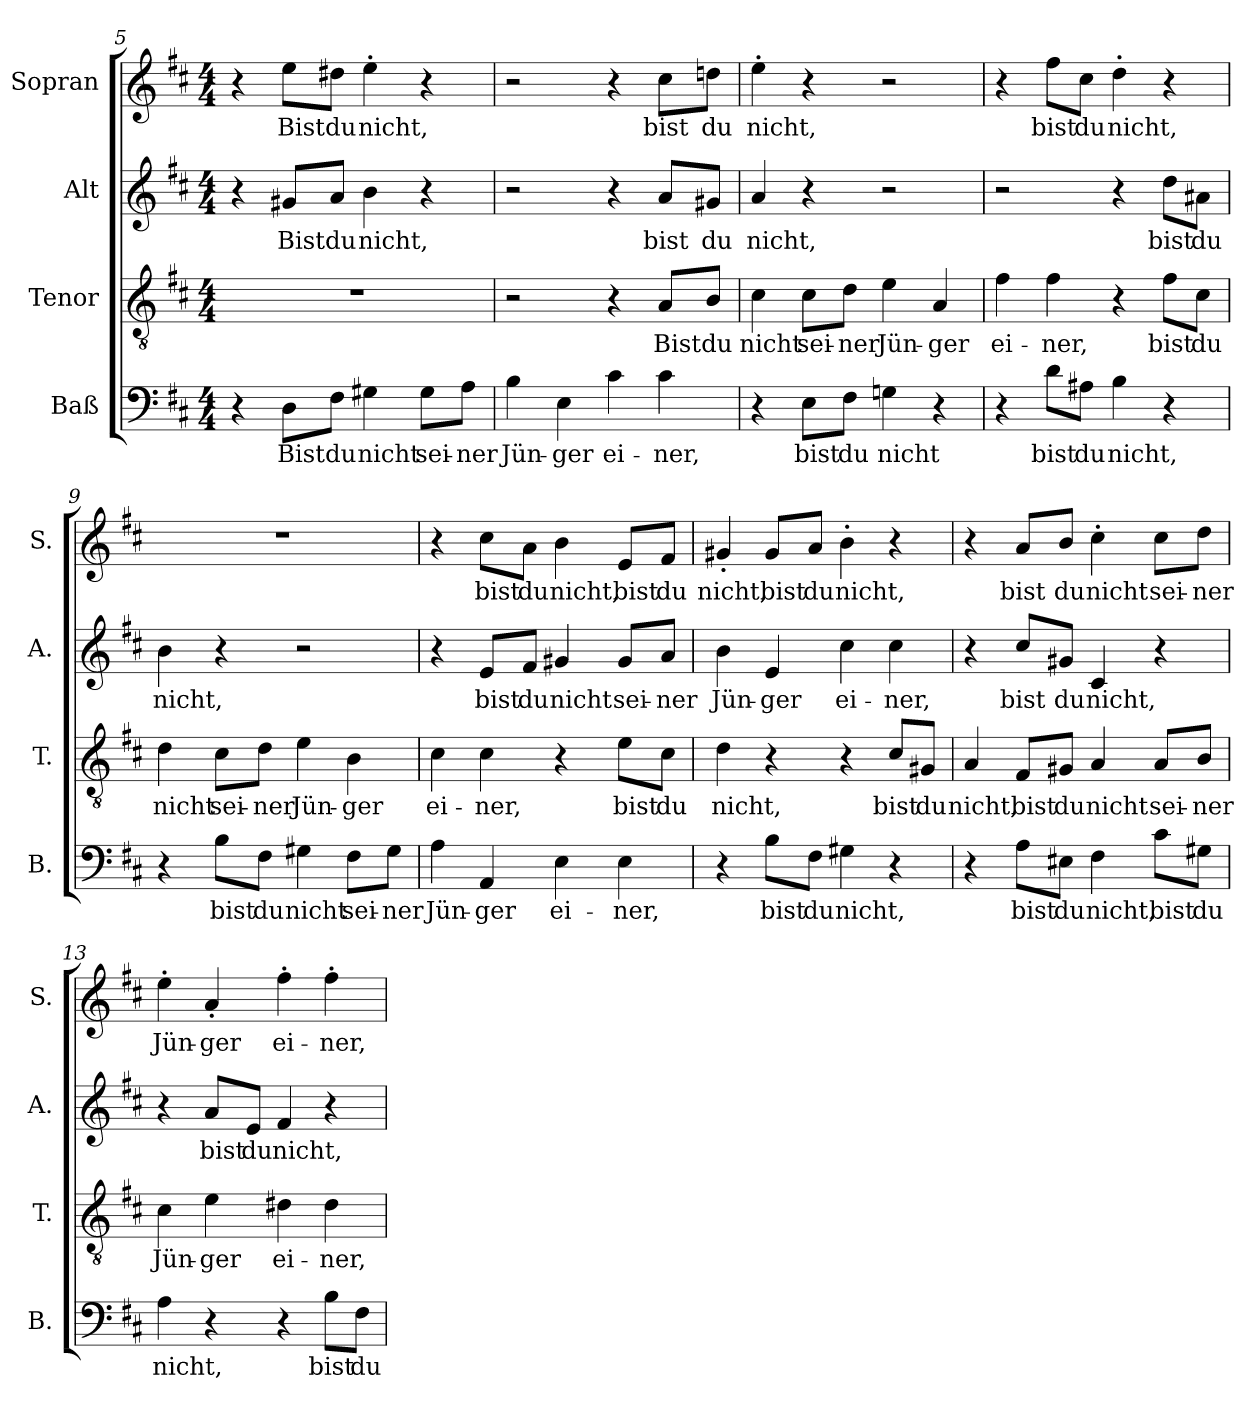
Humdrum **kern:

**kern	**text	**kern	**text	**kern	**text	**kern	**text
*part4	*part4	*part3	*part3	*part2	*part2	*part1	*part1
*staff4	*staff4	*staff3	*staff3	*staff2	*staff2	*staff1	*staff1
*I"Baß	*	*I"Tenor	*	*I"Alt	*	*I"Sopran	*
*I'B.	*	*I'T.	*	*I'A.	*	*I'S.	*
*clefF4	*	*clefGv2	*	*clefG2	*	*clefG2	*
*k[f#c#]	*	*k[f#c#]	*	*k[f#c#]	*	*k[f#c#]	*
*D:	*	*D:	*	*D:	*	*D:	*
*M4/4	*	*M4/4	*	*M4/4	*	*M4/4	*
=5	=5	=5	=5	=5	=5	=5	=5
4r	.	1r	.	4r	.	4r	.
!	!LO:LY:b	!	!	!	!LO:LY:b	!	!LO:LY:b
8D\L	Bist	.	.	8g#X/L	Bist	8ee\L	Bist
!	!LO:LY:b	!	!	!	!LO:LY:b	!	!LO:LY:b
8F#\J	du	.	.	8a/J	du	8dd#X\J	du
!	!LO:LY:b	!	!	!	!LO:LY:b	!	!LO:LY:b
4G#X\	nicht	.	.	4b\	nicht,	4ee'\	nicht,
!	!LO:LY:b	!	!	!	!	!	!
8G#\L	sei-	.	.	4r	.	4r	.
!	!LO:LY:b	!	!	!	!	!	!
8A\J	-ner	.	.	.	.	.	.
=6	=6	=6	=6	=6	=6	=6	=6
!	!LO:LY:b	!	!	!	!	!	!
4B\	Jün-	2r	.	2r	.	2r	.
!	!LO:LY:b	!	!	!	!	!	!
4E\	-ger	.	.	.	.	.	.
!	!LO:LY:b	!	!	!	!	!	!
4c#\	ei-	4r	.	4r	.	4r	.
!	!LO:LY:b	!	!LO:LY:b	!	!LO:LY:b	!	!LO:LY:b
4c#\	-ner,	8A/L	Bist	8a/L	bist	8cc#\L	bist
!	!	!	!LO:LY:b	!	!LO:LY:b	!	!LO:LY:b
.	.	8B/J	du	8g#X/J	du	8ddni\J	du
=7	=7	=7	=7	=7	=7	=7	=7
!	!	!	!LO:LY:b	!	!LO:LY:b	!	!LO:LY:b
4r	.	4c#\	nicht	4a/	nicht,	4ee'\	nicht,
!	!LO:LY:b	!	!LO:LY:b	!	!	!	!
8E\L	bist	8c#\L	sei-	4r	.	4r	.
!	!LO:LY:b	!	!LO:LY:b	!	!	!	!
8F#\J	du	8d\J	-ner	.	.	.	.
!	!LO:LY:b	!	!LO:LY:b	!	!	!	!
4Gni\	nicht	4e\	Jün-	2r	.	2r	.
!	!	!	!LO:LY:b	!	!	!	!
4r	.	4A/	-ger	.	.	.	.
!!LO:LB:g=z
=8	=8	=8	=8	=8	=8	=8	=8
!	!	!	!LO:LY:b	!	!	!	!
4r	.	4f#\	ei-	2r	.	4r	.
!	!LO:LY:b	!	!LO:LY:b	!	!	!	!LO:LY:b
8d\L	bist	4f#\	-ner,	.	.	8ff#\L	bist
!	!LO:LY:b	!	!	!	!	!	!LO:LY:b
8A#X\J	du	.	.	.	.	8cc#\J	du
!	!LO:LY:b	!	!	!	!	!	!LO:LY:b
4B\	nicht,	4r	.	4r	.	4dd'\	nicht,
!	!	!	!LO:LY:b	!	!LO:LY:b	!	!
4r	.	8f#\L	bist	8dd\L	bist	4r	.
!	!	!	!LO:LY:b	!	!LO:LY:b	!	!
.	.	8c#\J	du	8a#X\J	du	.	.
=9	=9	=9	=9	=9	=9	=9	=9
!	!	!	!LO:LY:b	!	!LO:LY:b	!	!
4r	.	4d\	nicht	4b\	nicht,	1r	.
!	!LO:LY:b	!	!LO:LY:b	!	!	!	!
8B\L	bist	8c#\L	sei-	4r	.	.	.
!	!LO:LY:b	!	!LO:LY:b	!	!	!	!
8F#\J	du	8d\J	-ner	.	.	.	.
!	!LO:LY:b	!	!LO:LY:b	!	!	!	!
4G#X\	nicht	4e\	Jün-	2r	.	.	.
!	!LO:LY:b	!	!LO:LY:b	!	!	!	!
8F#\L	sei-	4B\	-ger	.	.	.	.
!	!LO:LY:b	!	!	!	!	!	!
8G#\J	-ner	.	.	.	.	.	.
=10	=10	=10	=10	=10	=10	=10	=10
!	!LO:LY:b	!	!LO:LY:b	!	!	!	!
4A\	Jün-	4c#\	ei-	4r	.	4r	.
!	!LO:LY:b	!	!LO:LY:b	!	!LO:LY:b	!	!LO:LY:b
4AA/	-ger	4c#\	-ner,	8e/L	bist	8cc#\L	bist
!	!	!	!	!	!LO:LY:b	!	!LO:LY:b
.	.	.	.	8f#/J	du	8a\J	du
!	!LO:LY:b	!	!	!	!LO:LY:b	!	!LO:LY:b
4E\	ei-	4r	.	4g#X/	nicht	4b\	nicht,
!	!LO:LY:b	!	!LO:LY:b	!	!LO:LY:b	!	!LO:LY:b
4E\	-ner,	8e\L	bist	8g#/L	sei-	8e/L	bist
!	!	!	!LO:LY:b	!	!LO:LY:b	!	!LO:LY:b
.	.	8c#\J	du	8a/J	-ner	8f#/J	du
!!LO:PB:g=z
=11	=11	=11	=11	=11	=11	=11	=11
!	!	!	!LO:LY:b	!	!LO:LY:b	!	!LO:LY:b
4r	.	4d\	nicht,	4b\	Jün-	4g#X'/	nicht,
!	!LO:LY:b	!	!	!	!LO:LY:b	!	!LO:LY:b
8B\L	bist	4r	.	4e/	-ger	8g#/L	bist
!	!LO:LY:b	!	!	!	!	!	!LO:LY:b
8F#\J	du	.	.	.	.	8a/J	du
!	!LO:LY:b	!	!	!	!LO:LY:b	!	!LO:LY:b
4G#X\	nicht,	4r	.	4cc#\	ei-	4b'\	nicht,
!	!	!	!LO:LY:b	!	!LO:LY:b	!	!
4r	.	8c#/L	bist	4cc#\	-ner,	4r	.
!	!	!	!LO:LY:b	!	!	!	!
.	.	8G#X/J	du	.	.	.	.
=12	=12	=12	=12	=12	=12	=12	=12
!	!	!	!LO:LY:b	!	!	!	!
4r	.	4A/	nicht,	4r	.	4r	.
!	!LO:LY:b	!	!LO:LY:b	!	!LO:LY:b	!	!LO:LY:b
8A\L	bist	8F#/L	bist	8cc#/L	bist	8a/L	bist
!	!LO:LY:b	!	!LO:LY:b	!	!LO:LY:b	!	!LO:LY:b
8E#X\J	du	8G#X/J	du	8g#X/J	du	8b/J	du
!	!LO:LY:b	!	!LO:LY:b	!	!LO:LY:b	!	!LO:LY:b
4F#\	nicht,	4A/	nicht	4c#/	nicht,	4cc#'\	nicht
!	!LO:LY:b	!	!LO:LY:b	!	!	!	!LO:LY:b
8c#\L	bist	8A/L	sei-	4r	.	8cc#\L	sei-
!	!LO:LY:b	!	!LO:LY:b	!	!	!	!LO:LY:b
8G#X\J	du	8B/J	-ner	.	.	8dd\J	-ner
=13	=13	=13	=13	=13	=13	=13	=13
!	!LO:LY:b	!	!LO:LY:b	!	!	!	!LO:LY:b
4A\	nicht,	4c#\	Jün-	4r	.	4ee'\	Jün-
!	!	!	!LO:LY:b	!	!LO:LY:b	!	!LO:LY:b
4r	.	4e\	-ger	8a/L	bist	4a'/	-ger
!	!	!	!	!	!LO:LY:b	!	!
.	.	.	.	8e/J	du	.	.
!	!	!	!LO:LY:b	!	!LO:LY:b	!	!LO:LY:b
4r	.	4d#X\	ei-	4f#/	nicht,	4ff#'\	ei-
!	!LO:LY:b	!	!LO:LY:b	!	!	!	!LO:LY:b
8B\L	bist	4d#\	-ner,	4r	.	4ff#'\	-ner,
!	!LO:LY:b	!	!	!	!	!	!
8F#\J	du	.	.	.	.	.	.
=	=	=	=	=	=	=	=
*-	*-	*-	*-	*-	*-	*-	*-
